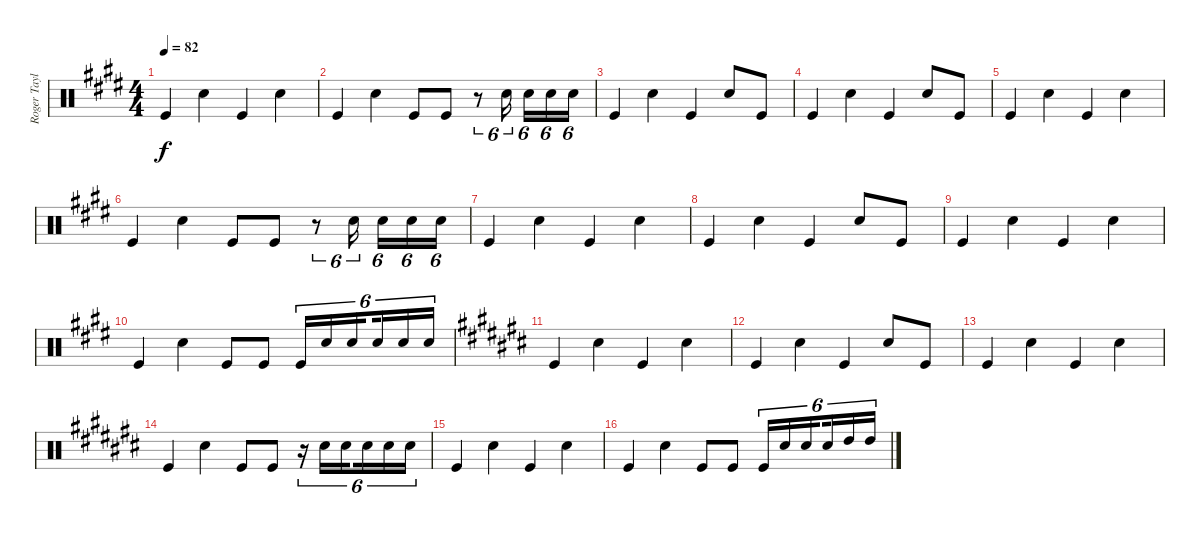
\track ("Roger Taylor" "Roger Tayl") {instrument percussion}
\staff {score}
\articulation defaults
\ts (4 4)
\tempo 82
\clef neutral
\ks e "Kick (hit)".4{dy f} "Snare (hit) 2".4 "Kick (hit)".4 "Snare (hit) 2".4
|
"Kick (hit)".4 "Snare (hit) 2".4 "Kick (hit)".8 "Kick (hit)".8 r.8{tu (6 4)} "Snare (hit) 2".16{tu (6 4) beam splitsecondary} "Snare (hit) 2".16{tu (6 4)} "Snare (hit) 2".16{tu (6 4)} "Snare (hit) 2".16{tu (6 4)} |
"Kick (hit)".4 "Snare (hit) 2".4 "Kick (hit)".4 "Snare (hit) 2".8 "Kick (hit)".8 |
"Kick (hit)".4 "Snare (hit) 2".4 "Kick (hit)".4 "Snare (hit) 2".8 "Kick (hit)".8 |
"Kick (hit)".4 "Snare (hit) 2".4 "Kick (hit)".4 "Snare (hit) 2".4 |
"Kick (hit)".4 "Snare (hit) 2".4 "Kick (hit)".8 "Kick (hit)".8 r.8{tu (6 4)} "Snare (hit) 2".16{tu (6 4) beam splitsecondary} "Snare (hit) 2".16{tu (6 4)} "Snare (hit) 2".16{tu (6 4)} "Snare (hit) 2".16{tu (6 4)} |
"Kick (hit)".4 "Snare (hit) 2".4 "Kick (hit)".4 "Snare (hit) 2".4 |
"Kick (hit)".4 "Snare (hit) 2".4 "Kick (hit)".4 "Snare (hit) 2".8 "Kick (hit)".8 |
"Kick (hit)".4 "Snare (hit) 2".4 "Kick (hit)".4 "Snare (hit) 2".4 |
"Kick (hit)".4 "Snare (hit) 2".4 "Kick (hit)".8 "Kick (hit)".8 "Kick (hit)".16{tu (6 4)} "Snare (hit) 2".16{tu (6 4)} "Snare (hit) 2".16{tu (6 4) beam splitsecondary} "Snare (hit) 2".16{tu (6 4)} "Snare (hit) 2".16{tu (6 4)} "Snare (hit) 2".16{tu (6 4)} |
\ks c# "Kick (hit)".4 "Snare (hit) 2".4 "Kick (hit)".4 "Snare (hit) 2".4
|
"Kick (hit)".4 "Snare (hit) 2".4 "Kick (hit)".4 "Snare (hit) 2".8 "Kick (hit)".8 |
"Kick (hit)".4 "Snare (hit) 2".4 "Kick (hit)".4 "Snare (hit) 2".4 |
"Kick (hit)".4 "Snare (hit) 2".4 "Kick (hit)".8 "Kick (hit)".8 r.16{tu (6 4)} "Snare (hit) 2".16{tu (6 4)} "Snare (hit) 2".16{tu (6 4) beam splitsecondary} "Snare (hit) 2".16{tu (6 4)} "Snare (hit) 2".16{tu (6 4)} "Snare (hit) 2".16{tu (6 4)} |
"Kick (hit)".4 "Snare (hit) 2".4 "Kick (hit)".4 "Snare (hit) 2".4 |
"Kick (hit)".4 "Snare (hit) 2".4 "Kick (hit)".8 "Kick (hit)".8 "Kick (hit)".16{tu (6 4)} "Snare (hit) 2".16{tu (6 4)} "Snare (hit) 2".16{tu (6 4) beam splitsecondary} "Snare (hit) 2".16{tu (6 4)} "High Tom (hit)".16{tu (6 4)} "High Tom (hit)".16{tu (6 4)}
